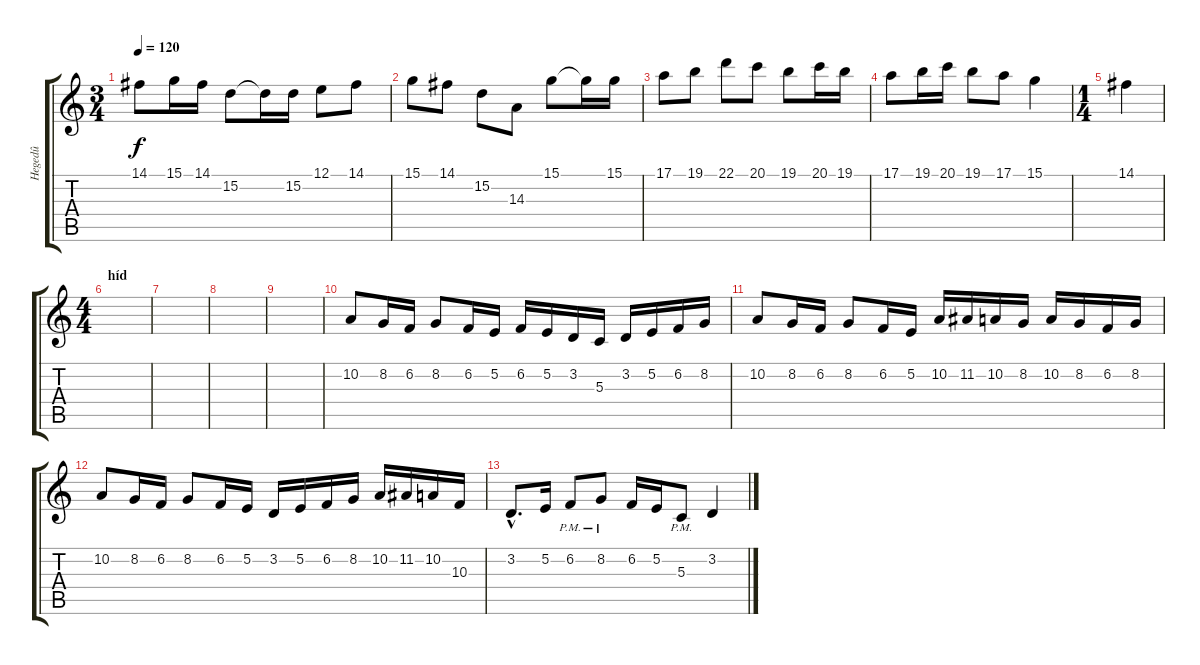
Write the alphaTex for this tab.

\track ("Hegedû" "Hegedû") {instrument violin}
\staff {score tabs}
\tuning (E4 B3 G3 D3 A2 E2) {hide}
\ts (3 4)
\tempo 120
\clef g2
\ks c
14.1.8{dy f} 15.1.16 14.1.16 15.2.8 15.2{t}.16 15.2.16 12.1.8 14.1.8 |
15.1.8 14.1.8 15.2.8 14.3.8 15.1.8 15.1{t}.16 15.1.16 |
17.1.8 19.1.8 22.1.8 20.1.8 19.1.8 20.1.16 19.1.16 |
17.1.8 19.1.16 20.1.16 19.1.8 17.1.8 15.1.4 |
\ts (1 4)
14.1.4 |
\ts (4 4)
\section ("" "híd")
|
|
|
|
10.2.8 8.2.16 6.2.16 8.2.8 6.2.16 5.2.16 6.2.16 5.2.16 3.2.16 5.3.16 3.2.16 5.2.16 6.2.16 8.2.16 |
10.2.8 8.2.16 6.2.16 8.2.8 6.2.16 5.2.16 10.2.16 11.2.16 10.2.16 8.2.16 10.2.16 8.2.16 6.2.16 8.2.16 |
10.2.8 8.2.16 6.2.16 8.2.8 6.2.16 5.2.16 3.2.16 5.2.16 6.2.16 8.2.16 10.2.16 11.2.16 10.2.16 10.3.16 |
3.2{hac}.8{d} 5.2.16 6.2{pm}.8 8.2{pm}.8 6.2.16 5.2.16 5.3{pm}.8 3.2.4
